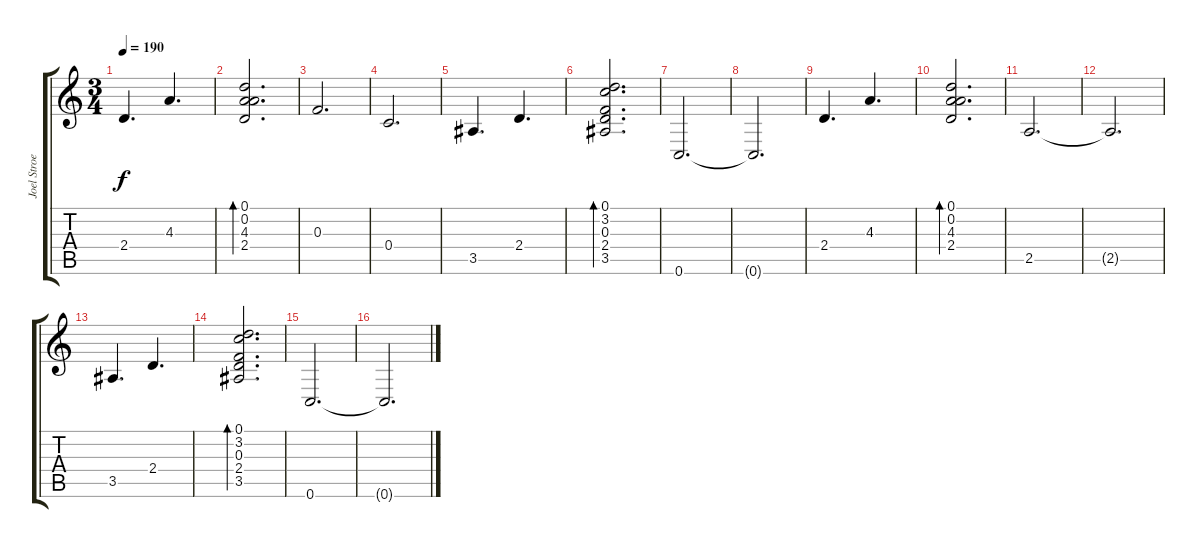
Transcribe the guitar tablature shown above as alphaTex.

\track ("Joel Stroetzel" "Joel Stroe") {instrument overdrivenguitar}
\staff {score tabs}
\tuning (D4 A3 F3 C3 G2 C2) {hide}
\ts (3 4)
\tempo 190
\clef g2
\ks c
2.4.4{d dy f} 4.3.4{d} |
(0.1 0.2 4.3 2.4).2{d bd 240} |
0.3.2{d} |
0.4.2{d} |
3.5.4{d} 2.4.4{d} |
(0.1 3.2 0.3 2.4 3.5).2{d bd 240} |
0.6.2{d} |
0.6{t}.2{d} |
2.4.4{d} 4.3.4{d} |
(0.1 0.2 4.3 2.4).2{d bd 240} |
2.5.2{d} |
2.5{t}.2{d} |
3.5.4{d} 2.4.4{d} |
(0.1 3.2 0.3 2.4 3.5).2{d bd 240} |
0.6.2{d} |
0.6{t}.2{d}
